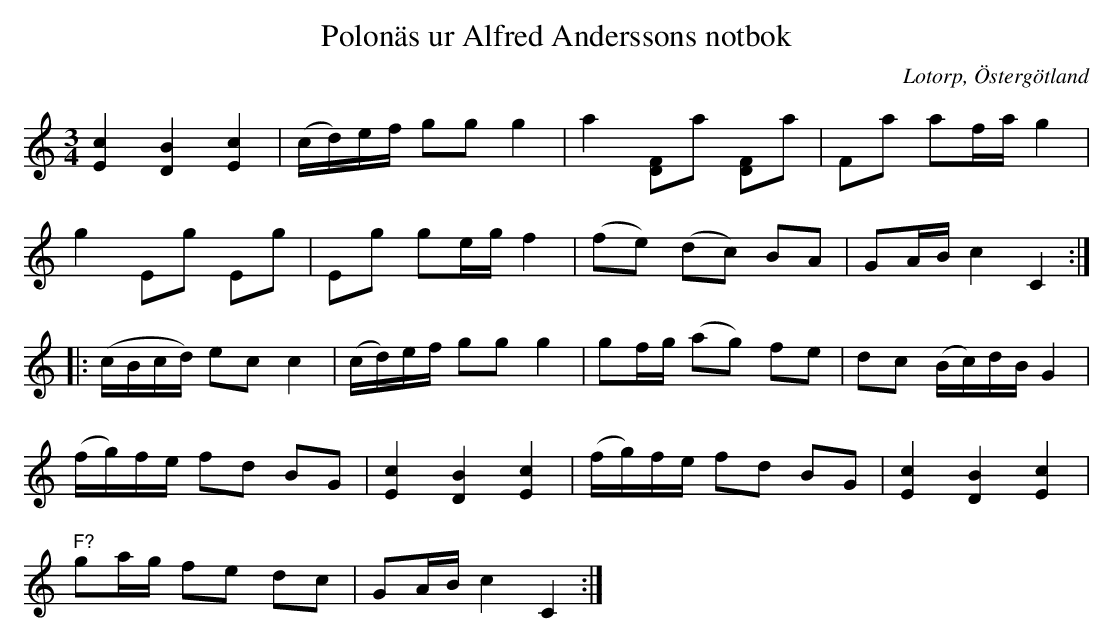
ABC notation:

X:1
T:Polonäs ur Alfred Anderssons notbok
O:Lotorp, Östergötland
L:1/16
M:3/4
K:C
[cE]4 [BD]4 [cE]4 | (cd)ef g2g2 g4 | a4 [DF]2a2 [DF]2a2 | F2a2 a2fa g4 |
g4 E2g2 E2g2 | E2g2 g2eg f4 | (f2e2) (d2c2) B2A2 | G2AB c4 C4 ::
(cBcd) e2c2 c4 | (cd)ef g2g2 g4 | g2fg (a2g2) f2e2 | d2c2 (Bc)dB G4 |
(fg)fe f2d2 B2G2 | [cE]4 [BD]4 [cE]4 | (fg)fe f2d2 B2G2 | [cE]4 [BD]4 [cE]4 |
"^F?"g2ag f2e2 d2c2 | G2AB c4 C4 :|
